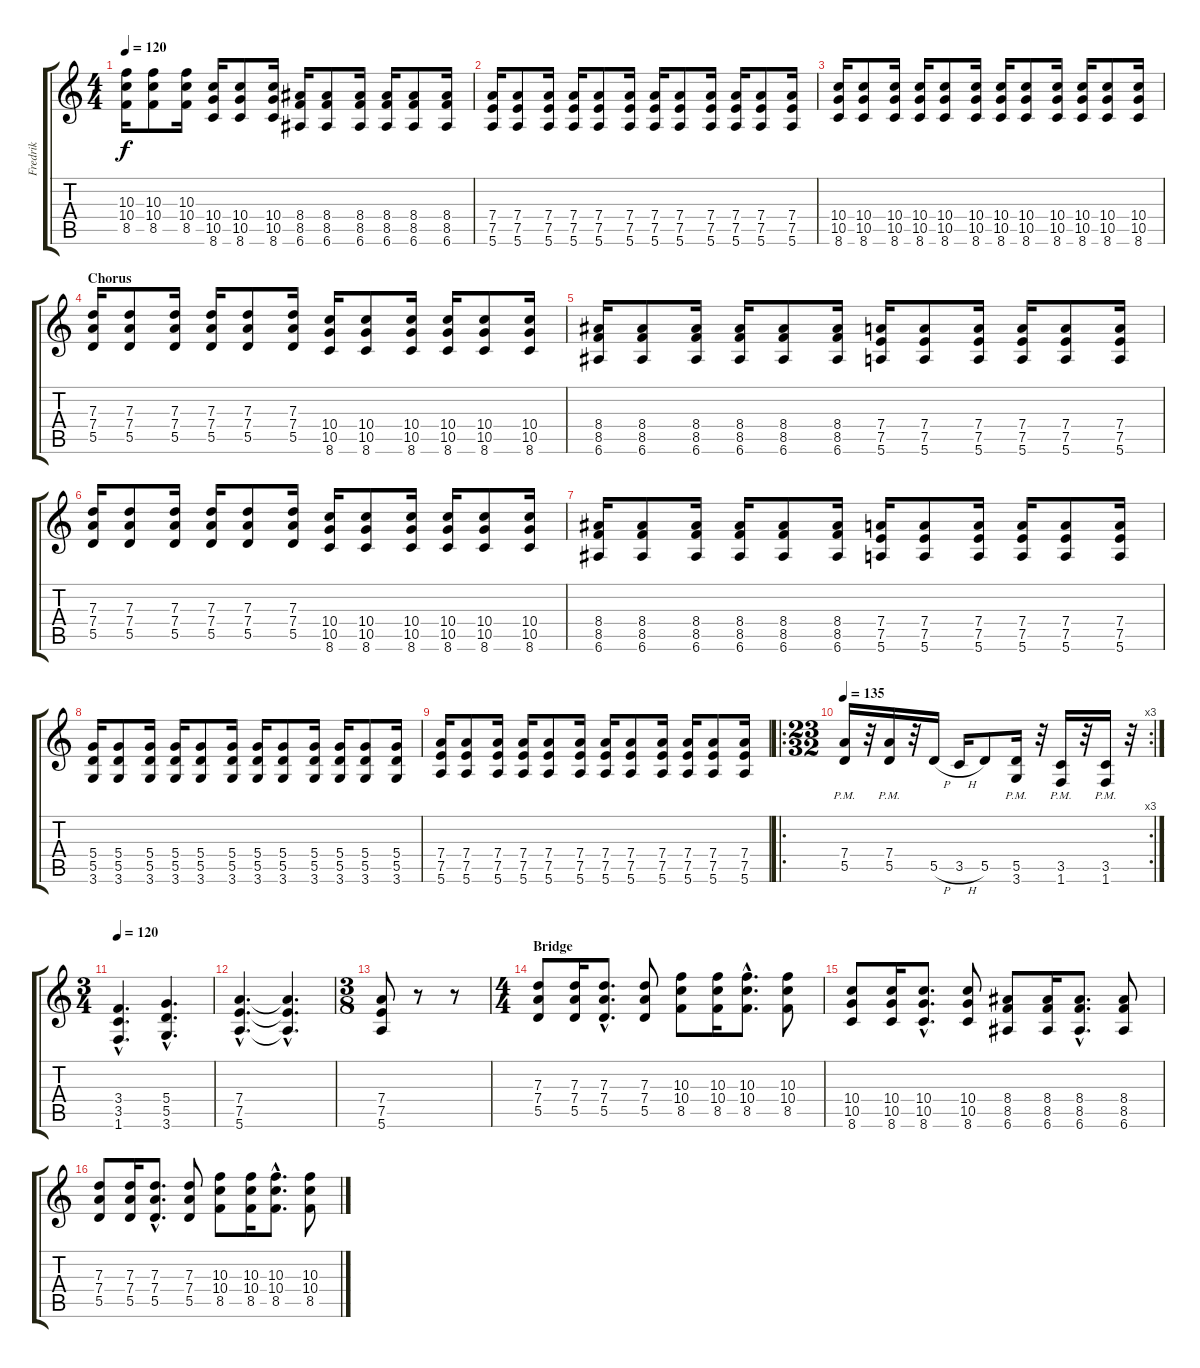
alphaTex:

\track ("Fredrik" "Fredrik") {instrument overdrivenguitar}
\staff {score tabs}
\tuning (E4 B3 G3 D3 A2 E2) {hide}
\ts (4 4)
\tempo 120
\clef g2
\ks c
(10.3 10.4 8.5).16{dy f} (10.3 10.4 8.5).8 (10.3 10.4 8.5).16 (10.4 10.5 8.6).16 (10.4 10.5 8.6).8 (10.4 10.5 8.6).16 (8.4 8.5 6.6).16 (8.4 8.5 6.6).8 (8.4 8.5 6.6).16 (8.4 8.5 6.6).16 (8.4 8.5 6.6).8 (8.4 8.5 6.6).16 |
(7.4 7.5 5.6).16 (7.4 7.5 5.6).8 (7.4 7.5 5.6).16 (7.4 7.5 5.6).16 (7.4 7.5 5.6).8 (7.4 7.5 5.6).16 (7.4 7.5 5.6).16 (7.4 7.5 5.6).8 (7.4 7.5 5.6).16 (7.4 7.5 5.6).16 (7.4 7.5 5.6).8 (7.4 7.5 5.6).16 |
(10.4 10.5 8.6).16 (10.4 10.5 8.6).8 (10.4 10.5 8.6).16 (10.4 10.5 8.6).16 (10.4 10.5 8.6).8 (10.4 10.5 8.6).16 (10.4 10.5 8.6).16 (10.4 10.5 8.6).8 (10.4 10.5 8.6).16 (10.4 10.5 8.6).16 (10.4 10.5 8.6).8 (10.4 10.5 8.6).16 |
\section ("" "Chorus")
(7.3 7.4 5.5).16 (7.3 7.4 5.5).8 (7.3 7.4 5.5).16 (7.3 7.4 5.5).16 (7.3 7.4 5.5).8 (7.3 7.4 5.5).16 (10.4 10.5 8.6).16 (10.4 10.5 8.6).8 (10.4 10.5 8.6).16 (10.4 10.5 8.6).16 (10.4 10.5 8.6).8 (10.4 10.5 8.6).16 |
(8.4 8.5 6.6).16 (8.4 8.5 6.6).8 (8.4 8.5 6.6).16 (8.4 8.5 6.6).16 (8.4 8.5 6.6).8 (8.4 8.5 6.6).16 (7.4 7.5 5.6).16 (7.4 7.5 5.6).8 (7.4 7.5 5.6).16 (7.4 7.5 5.6).16 (7.4 7.5 5.6).8 (7.4 7.5 5.6).16 |
(7.3 7.4 5.5).16 (7.3 7.4 5.5).8 (7.3 7.4 5.5).16 (7.3 7.4 5.5).16 (7.3 7.4 5.5).8 (7.3 7.4 5.5).16 (10.4 10.5 8.6).16 (10.4 10.5 8.6).8 (10.4 10.5 8.6).16 (10.4 10.5 8.6).16 (10.4 10.5 8.6).8 (10.4 10.5 8.6).16 |
(8.4 8.5 6.6).16 (8.4 8.5 6.6).8 (8.4 8.5 6.6).16 (8.4 8.5 6.6).16 (8.4 8.5 6.6).8 (8.4 8.5 6.6).16 (7.4 7.5 5.6).16 (7.4 7.5 5.6).8 (7.4 7.5 5.6).16 (7.4 7.5 5.6).16 (7.4 7.5 5.6).8 (7.4 7.5 5.6).16 |
(5.4 5.5 3.6).16 (5.4 5.5 3.6).8 (5.4 5.5 3.6).16 (5.4 5.5 3.6).16 (5.4 5.5 3.6).8 (5.4 5.5 3.6).16 (5.4 5.5 3.6).16 (5.4 5.5 3.6).8 (5.4 5.5 3.6).16 (5.4 5.5 3.6).16 (5.4 5.5 3.6).8 (5.4 5.5 3.6).16 |
(7.4 7.5 5.6).16 (7.4 7.5 5.6).8 (7.4 7.5 5.6).16 (7.4 7.5 5.6).16 (7.4 7.5 5.6).8 (7.4 7.5 5.6).16 (7.4 7.5 5.6).16 (7.4 7.5 5.6).8 (7.4 7.5 5.6).16 (7.4 7.5 5.6).16 (7.4 7.5 5.6).8 (7.4 7.5 5.6).16 |
\ro
\rc 3
\ts (23 32)
\tempo 135
(7.4{pm} 5.5{pm}).16{instrument overdrivenguitar} r.32 (7.4{pm} 5.5{pm}).16 r.32 5.5{h}.16 3.5{h}.16 5.5.8 (5.5{pm} 3.6{pm}).16 r.32 (3.5{pm} 1.6{pm}).16 r.32 (3.5{pm} 1.6{pm}).16 r.32 |
\ts (3 4)
\tempo 120
(3.4{hac} 3.5{hac} 1.6{hac}).4{d instrument overdrivenguitar} (5.4{hac} 5.5{hac} 3.6{hac}).4{d} |
(7.4{hac} 7.5{hac} 5.6{hac}).4{d} (7.4{hac t} 7.5{hac t} 5.6{hac t}).4{d} |
\ts (3 8)
(7.4 7.5 5.6).8 r.8 r.8 |
\ts (4 4)
\section ("" "Bridge")
(7.3 7.4 5.5).8 (7.3 7.4 5.5).16 (7.3{hac} 7.4{hac} 5.5{hac}).8{d} (7.3 7.4 5.5).8 (10.3 10.4 8.5).8 (10.3 10.4 8.5).16 (10.3{hac} 10.4{hac} 8.5{hac}).8{d} (10.3 10.4 8.5).8 |
(10.4 10.5 8.6).8 (10.4 10.5 8.6).16 (10.4{hac} 10.5{hac} 8.6{hac}).8{d} (10.4 10.5 8.6).8 (8.4 8.5 6.6).8 (8.4 8.5 6.6).16 (8.4{hac} 8.5{hac} 6.6{hac}).8{d} (8.4 8.5 6.6).8 |
(7.3 7.4 5.5).8 (7.3 7.4 5.5).16 (7.3{hac} 7.4{hac} 5.5{hac}).8{d} (7.3 7.4 5.5).8 (10.3 10.4 8.5).8 (10.3 10.4 8.5).16 (10.3{hac} 10.4{hac} 8.5{hac}).8{d} (10.3 10.4 8.5).8
